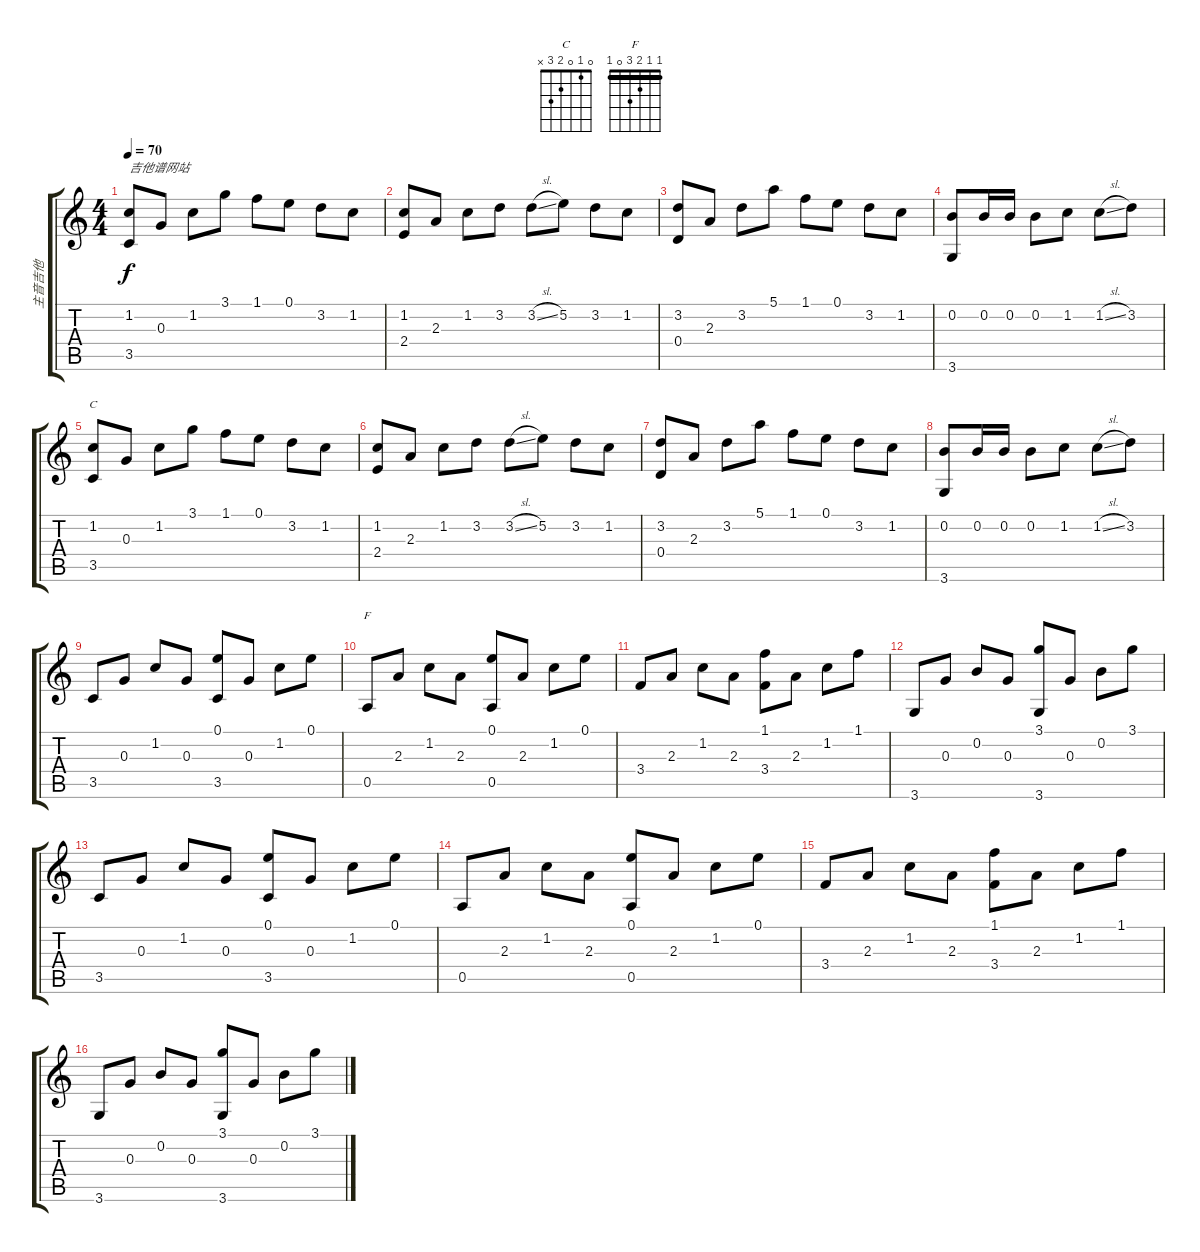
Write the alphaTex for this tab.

\track ("主音吉他" "主音吉他") {instrument acousticguitarnylon}
\staff {score tabs}
\tuning (E4 B3 G3 D3 A2 E2) {hide}
\chord ("C" 0 1 0 2 3 x)
\chord ("F" 1 1 2 3 0 1) {barre 1}
\ts (4 4)
\tempo 70
\clef g2
\ks c
(1.2 3.5).8{txt "吉他谱网站" dy f instrument acousticguitarnylon} 0.3.8 1.2.8 3.1.8 1.1.8 0.1.8 3.2.8 1.2.8 |
(1.2 2.4).8 2.3.8 1.2.8 3.2.8 3.2{sl}.8 5.2.8 3.2.8 1.2.8 |
(3.2 0.4).8 2.3.8 3.2.8 5.1.8 1.1.8 0.1.8 3.2.8 1.2.8 |
(0.2 3.6).8 0.2.16 0.2.16 0.2.8 1.2.8 1.2{sl}.8 3.2.8 |
(1.2 3.5).8{ch "C"} 0.3.8 1.2.8 3.1.8 1.1.8 0.1.8 3.2.8 1.2.8 |
(1.2 2.4).8 2.3.8 1.2.8 3.2.8 3.2{sl}.8 5.2.8 3.2.8 1.2.8 |
(3.2 0.4).8 2.3.8 3.2.8 5.1.8 1.1.8 0.1.8 3.2.8 1.2.8 |
(0.2 3.6).8 0.2.16 0.2.16 0.2.8 1.2.8 1.2{sl}.8 3.2.8 |
3.5.8 0.3.8 1.2.8 0.3.8 (0.1 3.5).8 0.3.8 1.2.8 0.1.8 |
0.5.8{ch "F"} 2.3.8 1.2.8 2.3.8 (0.1 0.5).8 2.3.8 1.2.8 0.1.8 |
3.4.8 2.3.8 1.2.8 2.3.8 (1.1 3.4).8 2.3.8 1.2.8 1.1.8 |
3.6.8 0.3.8 0.2.8 0.3.8 (3.1 3.6).8 0.3.8 0.2.8 3.1.8 |
3.5.8 0.3.8 1.2.8 0.3.8 (0.1 3.5).8 0.3.8 1.2.8 0.1.8 |
0.5.8 2.3.8 1.2.8 2.3.8 (0.1 0.5).8 2.3.8 1.2.8 0.1.8 |
3.4.8 2.3.8 1.2.8 2.3.8 (1.1 3.4).8 2.3.8 1.2.8 1.1.8 |
3.6.8 0.3.8 0.2.8 0.3.8 (3.1 3.6).8 0.3.8 0.2.8 3.1.8
